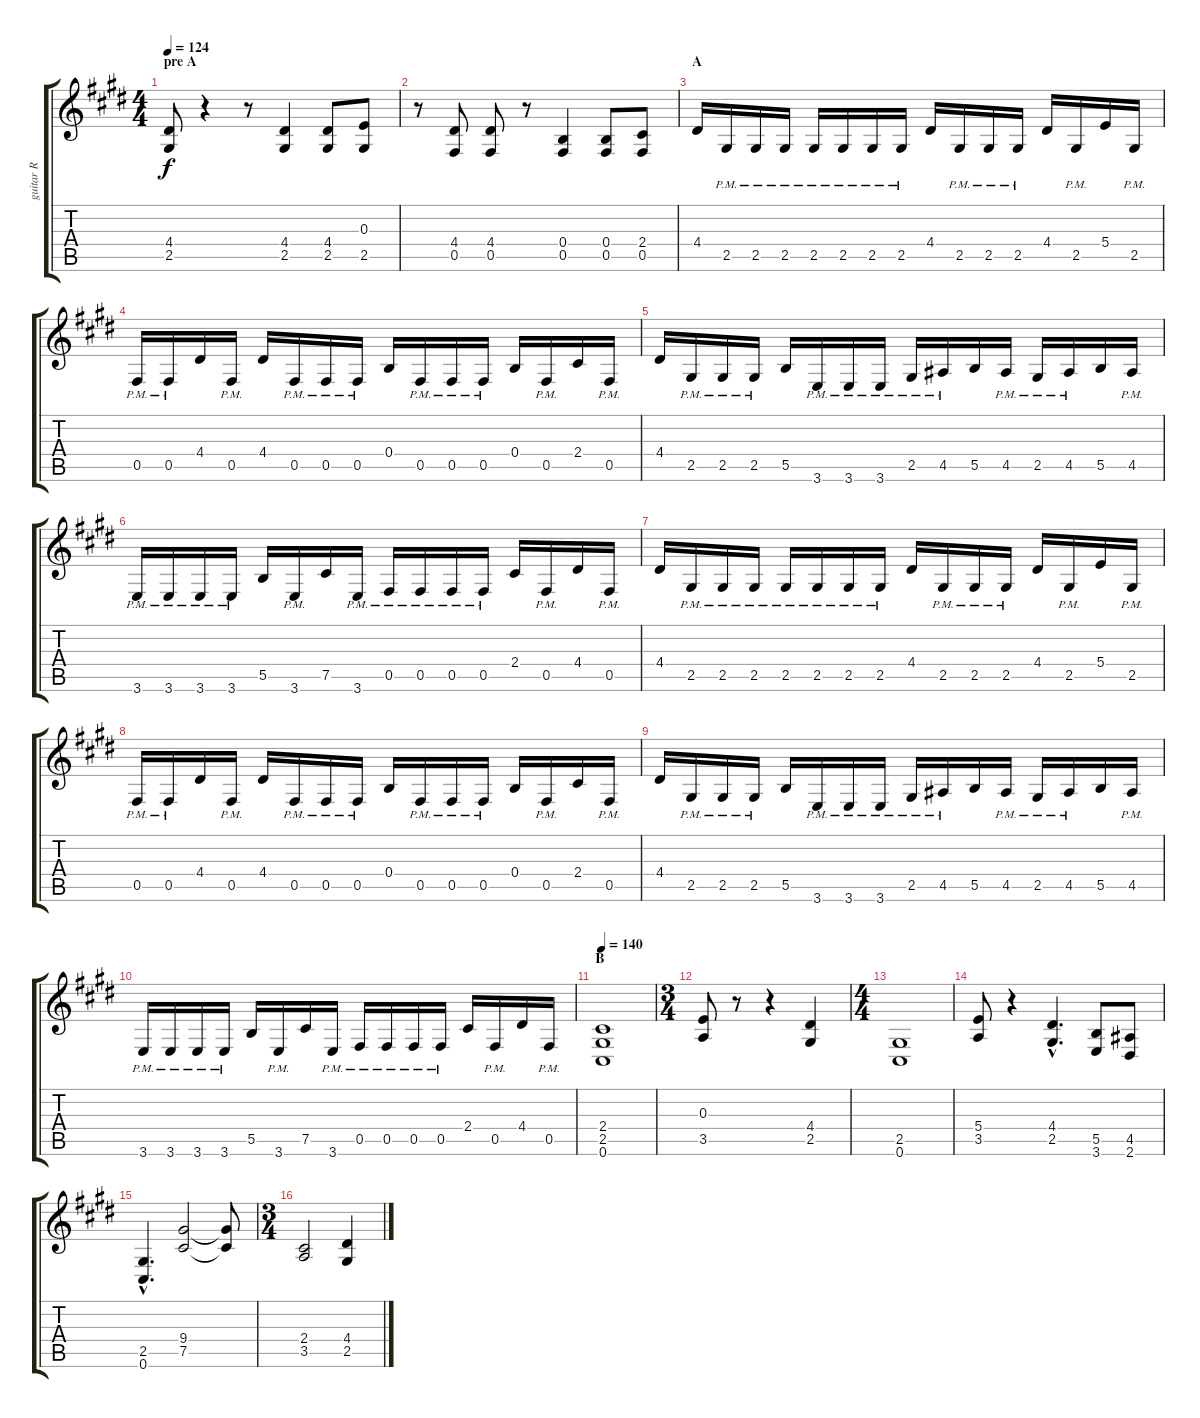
\track ("guitar R" "guitar R") {instrument distortionguitar}
\staff {score tabs}
\tuning (Db4 Ab3 E3 B2 Gb2 Db2) {hide}
\ts (4 4)
\section ("" "pre A")
\tempo 124
\clef g2
\ks e
(4.4 2.5).8{dy f instrument distortionguitar} r.4 r.8 (4.4 2.5).4 (4.4 2.5).8 (0.3 2.5).8 |
r.8 (4.4 0.5).8 (4.4 0.5).8 r.8 (0.4 0.5).4 (0.4 0.5).8 (2.4 0.5).8 |
\section ("" "A")
4.4.16 2.5{pm}.16 2.5{pm}.16 2.5{pm}.16 2.5{pm}.16 2.5{pm}.16 2.5{pm}.16 2.5{pm}.16 4.4.16 2.5{pm}.16 2.5{pm}.16 2.5{pm}.16 4.4.16 2.5{pm}.16 5.4.16 2.5{pm}.16 |
0.5{pm}.16 0.5{pm}.16 4.4.16 0.5{pm}.16 4.4.16 0.5{pm}.16 0.5{pm}.16 0.5{pm}.16 0.4.16 0.5{pm}.16 0.5{pm}.16 0.5{pm}.16 0.4.16 0.5{pm}.16 2.4.16 0.5{pm}.16 |
4.4.16 2.5{pm}.16 2.5{pm}.16 2.5{pm}.16 5.5.16 3.6{pm}.16 3.6{pm}.16 3.6{pm}.16 2.5{pm}.16 4.5{pm}.16 5.5.16 4.5{pm}.16 2.5{pm}.16 4.5{pm}.16 5.5.16 4.5{pm}.16 |
3.6{pm}.16 3.6{pm}.16 3.6{pm}.16 3.6{pm}.16 5.5.16 3.6{pm}.16 7.5.16 3.6{pm}.16 0.5{pm}.16 0.5{pm}.16 0.5{pm}.16 0.5{pm}.16 2.4.16 0.5{pm}.16 4.4.16 0.5{pm}.16 |
4.4.16 2.5{pm}.16 2.5{pm}.16 2.5{pm}.16 2.5{pm}.16 2.5{pm}.16 2.5{pm}.16 2.5{pm}.16 4.4.16 2.5{pm}.16 2.5{pm}.16 2.5{pm}.16 4.4.16 2.5{pm}.16 5.4.16 2.5{pm}.16 |
0.5{pm}.16 0.5{pm}.16 4.4.16 0.5{pm}.16 4.4.16 0.5{pm}.16 0.5{pm}.16 0.5{pm}.16 0.4.16 0.5{pm}.16 0.5{pm}.16 0.5{pm}.16 0.4.16 0.5{pm}.16 2.4.16 0.5{pm}.16 |
4.4.16 2.5{pm}.16 2.5{pm}.16 2.5{pm}.16 5.5.16 3.6{pm}.16 3.6{pm}.16 3.6{pm}.16 2.5{pm}.16 4.5{pm}.16 5.5.16 4.5{pm}.16 2.5{pm}.16 4.5{pm}.16 5.5.16 4.5{pm}.16 |
3.6{pm}.16 3.6{pm}.16 3.6{pm}.16 3.6{pm}.16 5.5.16 3.6{pm}.16 7.5.16 3.6{pm}.16 0.5{pm}.16 0.5{pm}.16 0.5{pm}.16 0.5{pm}.16 2.4.16 0.5{pm}.16 4.4.16 0.5{pm}.16 |
\section ("" "B")
\tempo 140
(2.4 2.5 0.6).1 |
\ts (3 4)
(0.3 3.5).8 r.8 r.4 (4.4 2.5).4 |
\ts (4 4)
(2.5 0.6).1 |
(5.4 3.5).8 r.4 (4.4{hac} 2.5{hac}).4{d} (5.5 3.6).8 (4.5 2.6).8 |
(2.5{hac} 0.6{hac}).4{d} (9.4 7.5).2 (9.4{t} 7.5{t}).8 |
\ts (3 4)
(2.4 3.5).2 (4.4 2.5).4
